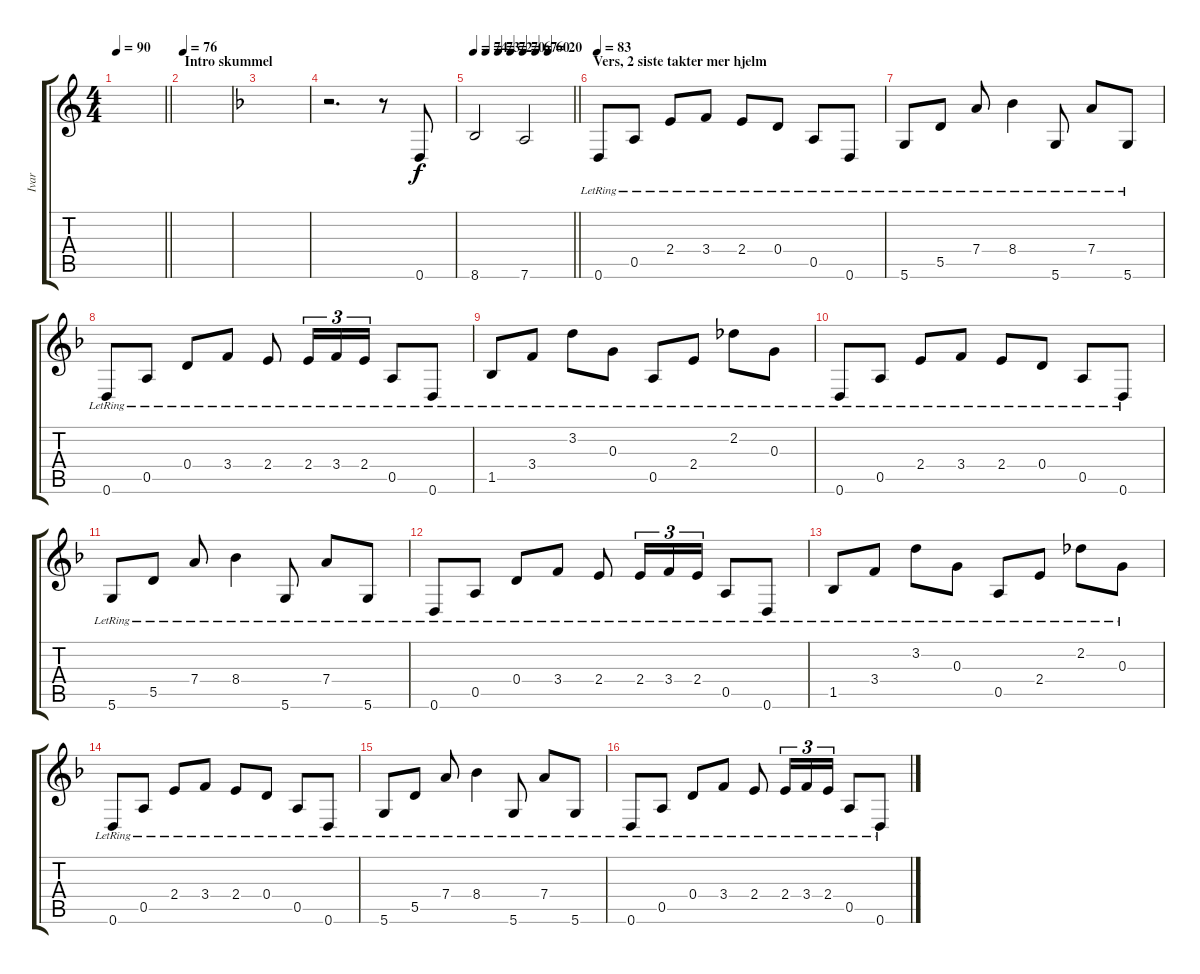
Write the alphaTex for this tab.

\track ("Ivar" "Ivar") {instrument electricguitarjazz}
\staff {score tabs}
\tuning (E4 B3 G3 D3 A2 D2) {hide}
\ts (4 4)
\tempo 90
\clef g2
\barLineRight lightlight
\ks c
|
\section ("" "Intro skummel")
\tempo 76
|
\ks dminor
|
r.2{d} r.8 0.6.8 |
\tempo 74
\tempo (73 0.125)
\tempo (72 0.25)
\tempo (70 0.375)
\tempo (67 0.5)
\tempo (60 0.625)
\tempo (20 0.75)
\barLineRight lightlight
8.6.2 7.6.2 |
\section ("" "Vers, 2 siste takter mer hjelm")
\tempo 83
0.6{lr}.8 0.5{lr}.8 2.4{lr}.8 3.4{lr}.8 2.4{lr}.8 0.4{lr}.8 0.5{lr}.8 0.6{lr}.8 |
5.6{lr}.8 5.5{lr}.8 7.4{lr}.8 8.4{lr}.4 5.6{lr}.8 7.4{lr}.8 5.6{lr}.8 |
0.6{lr}.8 0.5{lr}.8 0.4{lr}.8 3.4{lr}.8 2.4{lr}.8 2.4{lr}.16{tu (3 2)} 3.4{lr}.16{tu (3 2)} 2.4{lr}.16{tu (3 2)} 0.5{lr}.8 0.6{lr}.8 |
1.5{lr}.8 3.4{lr}.8 3.2{lr}.8 0.3{lr}.8 0.5{lr}.8 2.4{lr}.8 2.2{lr}.8 0.3{lr}.8 |
0.6{lr}.8 0.5{lr}.8 2.4{lr}.8 3.4{lr}.8 2.4{lr}.8 0.4{lr}.8 0.5{lr}.8 0.6{lr}.8 |
5.6{lr}.8 5.5{lr}.8 7.4{lr}.8 8.4{lr}.4 5.6{lr}.8 7.4{lr}.8 5.6{lr}.8 |
0.6{lr}.8 0.5{lr}.8 0.4{lr}.8 3.4{lr}.8 2.4{lr}.8 2.4{lr}.16{tu (3 2)} 3.4{lr}.16{tu (3 2)} 2.4{lr}.16{tu (3 2)} 0.5{lr}.8 0.6{lr}.8 |
1.5{lr}.8 3.4{lr}.8 3.2{lr}.8 0.3{lr}.8 0.5{lr}.8 2.4{lr}.8 2.2{lr}.8 0.3{lr}.8 |
0.6{lr}.8 0.5{lr}.8 2.4{lr}.8 3.4{lr}.8 2.4{lr}.8 0.4{lr}.8 0.5{lr}.8 0.6{lr}.8 |
5.6{lr}.8 5.5{lr}.8 7.4{lr}.8 8.4{lr}.4 5.6{lr}.8 7.4{lr}.8 5.6{lr}.8 |
0.6{lr}.8 0.5{lr}.8 0.4{lr}.8 3.4{lr}.8 2.4{lr}.8 2.4{lr}.16{tu (3 2)} 3.4{lr}.16{tu (3 2)} 2.4{lr}.16{tu (3 2)} 0.5{lr}.8 0.6{lr}.8
